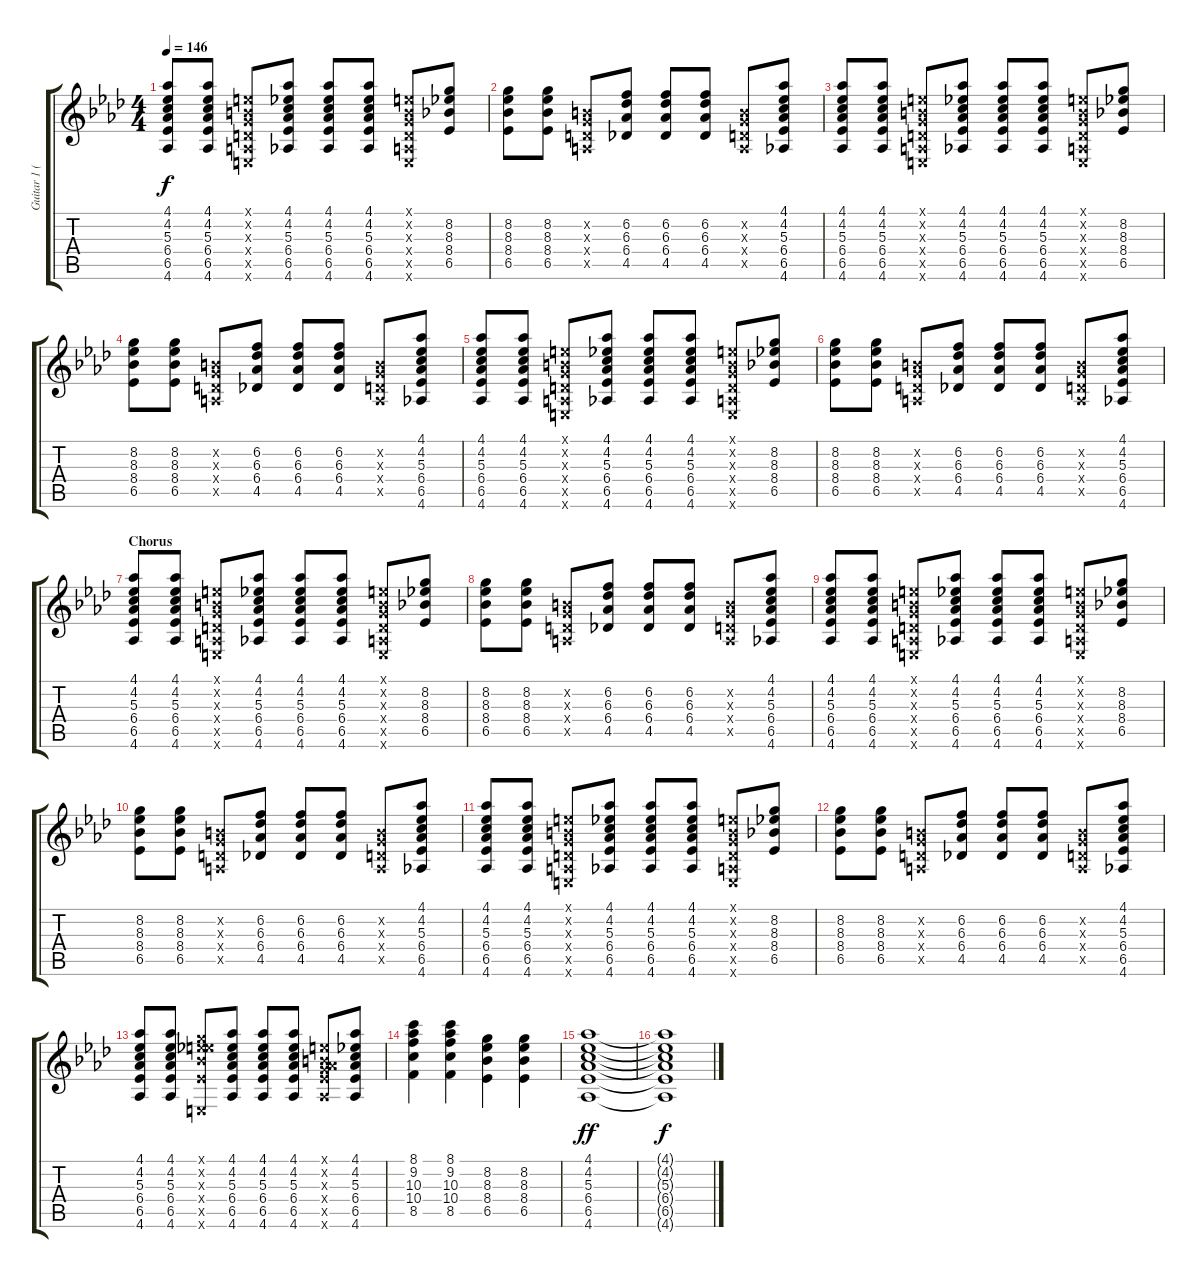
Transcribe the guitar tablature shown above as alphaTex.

\track ("Guitar 1 (Acoustic)" "Guitar 1 (") {instrument acousticguitarnylon}
\staff {score tabs}
\tuning (E4 B3 G3 D3 A2 E2) {hide}
\ts (4 4)
\tempo 146
\clef g2
\ks ab
(4.1 4.2 5.3 6.4 6.5 4.6).8{dy f} (4.1 4.2 5.3 6.4 6.5 4.6).8 (0.1{x} 0.2{x} 0.3{x} 0.4{x} 0.5{x} 0.6{x}).8 (4.1 4.2 5.3 6.4 6.5 4.6).8 (4.1 4.2 5.3 6.4 6.5 4.6).8 (4.1 4.2 5.3 6.4 6.5 4.6).8 (0.1{x} 0.2{x} 0.3{x} 0.4{x} 0.5{x} 0.6{x}).8 (8.2 8.3 8.4 6.5).8 |
(8.2 8.3 8.4 6.5).8 (8.2 8.3 8.4 6.5).8 (0.2{x} 0.3{x} 0.4{x} 0.5{x}).8 (6.2 6.3 6.4 4.5).8 (6.2 6.3 6.4 4.5).8 (6.2 6.3 6.4 4.5).8 (0.2{x} 0.3{x} 0.4{x} 0.5{x}).8 (4.1 4.2 5.3 6.4 6.5 4.6).8 |
(4.1 4.2 5.3 6.4 6.5 4.6).8 (4.1 4.2 5.3 6.4 6.5 4.6).8 (0.1{x} 0.2{x} 0.3{x} 0.4{x} 0.5{x} 0.6{x}).8 (4.1 4.2 5.3 6.4 6.5 4.6).8 (4.1 4.2 5.3 6.4 6.5 4.6).8 (4.1 4.2 5.3 6.4 6.5 4.6).8 (0.1{x} 0.2{x} 0.3{x} 0.4{x} 0.5{x} 0.6{x}).8 (8.2 8.3 8.4 6.5).8 |
(8.2 8.3 8.4 6.5).8 (8.2 8.3 8.4 6.5).8 (0.2{x} 0.3{x} 0.4{x} 0.5{x}).8 (6.2 6.3 6.4 4.5).8 (6.2 6.3 6.4 4.5).8 (6.2 6.3 6.4 4.5).8 (0.2{x} 0.3{x} 0.4{x} 0.5{x}).8 (4.1 4.2 5.3 6.4 6.5 4.6).8 |
(4.1 4.2 5.3 6.4 6.5 4.6).8 (4.1 4.2 5.3 6.4 6.5 4.6).8 (0.1{x} 0.2{x} 0.3{x} 0.4{x} 0.5{x} 0.6{x}).8 (4.1 4.2 5.3 6.4 6.5 4.6).8 (4.1 4.2 5.3 6.4 6.5 4.6).8 (4.1 4.2 5.3 6.4 6.5 4.6).8 (0.1{x} 0.2{x} 0.3{x} 0.4{x} 0.5{x} 0.6{x}).8 (8.2 8.3 8.4 6.5).8 |
(8.2 8.3 8.4 6.5).8 (8.2 8.3 8.4 6.5).8 (0.2{x} 0.3{x} 0.4{x} 0.5{x}).8 (6.2 6.3 6.4 4.5).8 (6.2 6.3 6.4 4.5).8 (6.2 6.3 6.4 4.5).8 (0.2{x} 0.3{x} 0.4{x} 0.5{x}).8 (4.1 4.2 5.3 6.4 6.5 4.6).8 |
\section ("" "Chorus")
(4.1 4.2 5.3 6.4 6.5 4.6).8 (4.1 4.2 5.3 6.4 6.5 4.6).8 (0.1{x} 0.2{x} 0.3{x} 0.4{x} 0.5{x} 0.6{x}).8 (4.1 4.2 5.3 6.4 6.5 4.6).8 (4.1 4.2 5.3 6.4 6.5 4.6).8 (4.1 4.2 5.3 6.4 6.5 4.6).8 (0.1{x} 0.2{x} 0.3{x} 0.4{x} 0.5{x} 0.6{x}).8 (8.2 8.3 8.4 6.5).8 |
(8.2 8.3 8.4 6.5).8 (8.2 8.3 8.4 6.5).8 (0.2{x} 0.3{x} 0.4{x} 0.5{x}).8 (6.2 6.3 6.4 4.5).8 (6.2 6.3 6.4 4.5).8 (6.2 6.3 6.4 4.5).8 (0.2{x} 0.3{x} 0.4{x} 0.5{x}).8 (4.1 4.2 5.3 6.4 6.5 4.6).8 |
(4.1 4.2 5.3 6.4 6.5 4.6).8 (4.1 4.2 5.3 6.4 6.5 4.6).8 (0.1{x} 0.2{x} 0.3{x} 0.4{x} 0.5{x} 0.6{x}).8 (4.1 4.2 5.3 6.4 6.5 4.6).8 (4.1 4.2 5.3 6.4 6.5 4.6).8 (4.1 4.2 5.3 6.4 6.5 4.6).8 (0.1{x} 0.2{x} 0.3{x} 0.4{x} 0.5{x} 0.6{x}).8 (8.2 8.3 8.4 6.5).8 |
(8.2 8.3 8.4 6.5).8 (8.2 8.3 8.4 6.5).8 (0.2{x} 0.3{x} 0.4{x} 0.5{x}).8 (6.2 6.3 6.4 4.5).8 (6.2 6.3 6.4 4.5).8 (6.2 6.3 6.4 4.5).8 (0.2{x} 0.3{x} 0.4{x} 0.5{x}).8 (4.1 4.2 5.3 6.4 6.5 4.6).8 |
(4.1 4.2 5.3 6.4 6.5 4.6).8 (4.1 4.2 5.3 6.4 6.5 4.6).8 (0.1{x} 0.2{x} 0.3{x} 0.4{x} 0.5{x} 0.6{x}).8 (4.1 4.2 5.3 6.4 6.5 4.6).8 (4.1 4.2 5.3 6.4 6.5 4.6).8 (4.1 4.2 5.3 6.4 6.5 4.6).8 (0.1{x} 0.2{x} 0.3{x} 0.4{x} 0.5{x} 0.6{x}).8 (8.2 8.3 8.4 6.5).8 |
(8.2 8.3 8.4 6.5).8 (8.2 8.3 8.4 6.5).8 (0.2{x} 0.3{x} 0.4{x} 0.5{x}).8 (6.2 6.3 6.4 4.5).8 (6.2 6.3 6.4 4.5).8 (6.2 6.3 6.4 4.5).8 (0.2{x} 0.3{x} 0.4{x} 0.5{x}).8 (4.1 4.2 5.3 6.4 6.5 4.6).8 |
(4.1 4.2 5.3 6.4 6.5 4.6).8 (4.1 4.2 5.3 6.4 6.5 4.6).8 (0.1{x} 8.2{x} 8.3{x} 8.4{x} 6.5{x} 0.6{x}).8 (4.1 4.2 5.3 6.4 6.5 4.6).8 (4.1 4.2 5.3 6.4 6.5 4.6).8 (4.1 4.2 5.3 6.4 6.5 4.6).8 (0.1{x} 0.2{x} 0.3{x} 6.4{x} 6.5{x} 4.6{x}).8 (4.1 4.2 5.3 6.4 6.5 4.6).8 |
(8.1 9.2 10.3 10.4 8.5).4 (8.1 9.2 10.3 10.4 8.5).4 (8.2 8.3 8.4 6.5).4 (8.2 8.3 8.4 6.5).4 |
(4.1 4.2 5.3 6.4 6.5 4.6).1{dy ff} |
(4.1{t} 4.2{t} 5.3{t} 6.4{t} 6.5{t} 4.6{t}).1{dy f}
